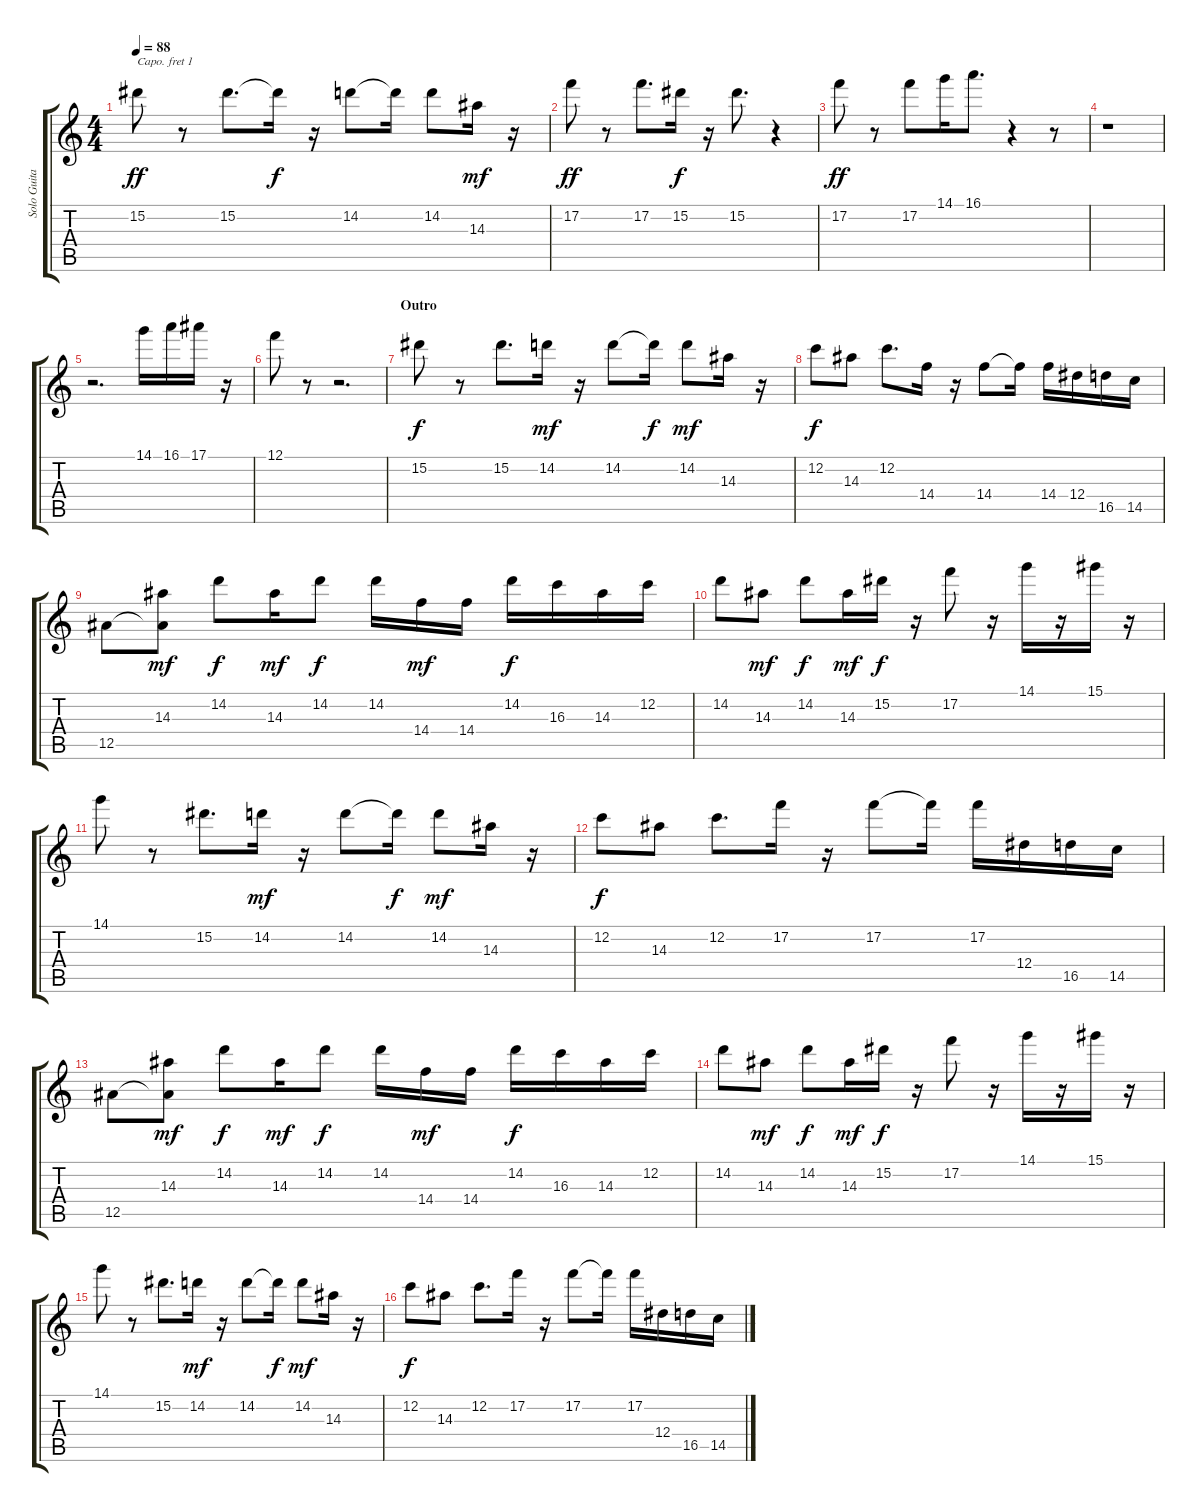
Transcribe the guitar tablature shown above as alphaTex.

\track ("Solo Guitar" "Solo Guita") {instrument electricguitarclean}
\staff {score tabs}
\capo 1
\tuning (E4 B3 G3 D3 A2 E2) {hide}
\ts (4 4)
\tempo 88
\clef g2
\ks c
15.2.8{dy ff} r.8 15.2.8{d} 15.2{t}.16{dy f} r.16 14.2.8 14.2{t}.16 14.2.8 14.3.16{dy mf} r.16 |
17.2.8{dy ff} r.8 17.2.8{d} 15.2.16{dy f} r.16 15.2.8{d} r.4 |
17.2.8{dy ff} r.8 17.2.8 14.1.16 16.1.8{d} r.4 r.8 |
r.1 |
r.2{d} 14.1.16 16.1.16 17.1.16 r.16 |
12.1.8 r.8 r.2{d} |
\section ("" "Outro")
15.2.8{dy f} r.8 15.2.8{d} 14.2.16{dy mf} r.16 14.2.8 14.2{t}.16{dy f} 14.2.8{dy mf} 14.3.16 r.16 |
12.2.8{dy f} 14.3.8 12.2.8{d} 14.4.16 r.16 14.4.8 14.4{t}.16 14.4.16 12.4.16 16.5.16 14.5.16 |
12.5.8 (14.3 12.5{t}).8{dy mf} 14.2.8{dy f} 14.3.16{dy mf} 14.2.8{dy f} 14.2.16 14.4.16{dy mf} 14.4.16 14.2.16{dy f} 16.3.16 14.3.16 12.2.16 |
14.2.8 14.3.8{dy mf} 14.2.8{dy f} 14.3.16{dy mf} 15.2.16{dy f} r.16 17.2.8 r.16 14.1.16 r.16 15.1.16 r.16 |
14.1.8 r.8 15.2.8{d} 14.2.16{dy mf} r.16 14.2.8 14.2{t}.16{dy f} 14.2.8{dy mf} 14.3.16 r.16 |
12.2.8{dy f} 14.3.8 12.2.8{d} 17.2.16 r.16 17.2.8 17.2{t}.16 17.2.16 12.4.16 16.5.16 14.5.16 |
12.5.8{volume 11} (14.3 12.5{t}).8{dy mf} 14.2.8{dy f} 14.3.16{dy mf} 14.2.8{dy f} 14.2.16 14.4.16{dy mf} 14.4.16 14.2.16{dy f} 16.3.16 14.3.16 12.2.16 |
14.2.8 14.3.8{dy mf} 14.2.8{dy f} 14.3.16{dy mf} 15.2.16{dy f} r.16 17.2.8 r.16 14.1.16 r.16 15.1.16 r.16 |
14.1.8{volume 7} r.8 15.2.8{d} 14.2.16{dy mf} r.16 14.2.8 14.2{t}.16{dy f} 14.2.8{dy mf} 14.3.16 r.16 |
12.2.8{dy f} 14.3.8 12.2.8{d} 17.2.16 r.16 17.2.8 17.2{t}.16 17.2.16 12.4.16 16.5.16 14.5.16
